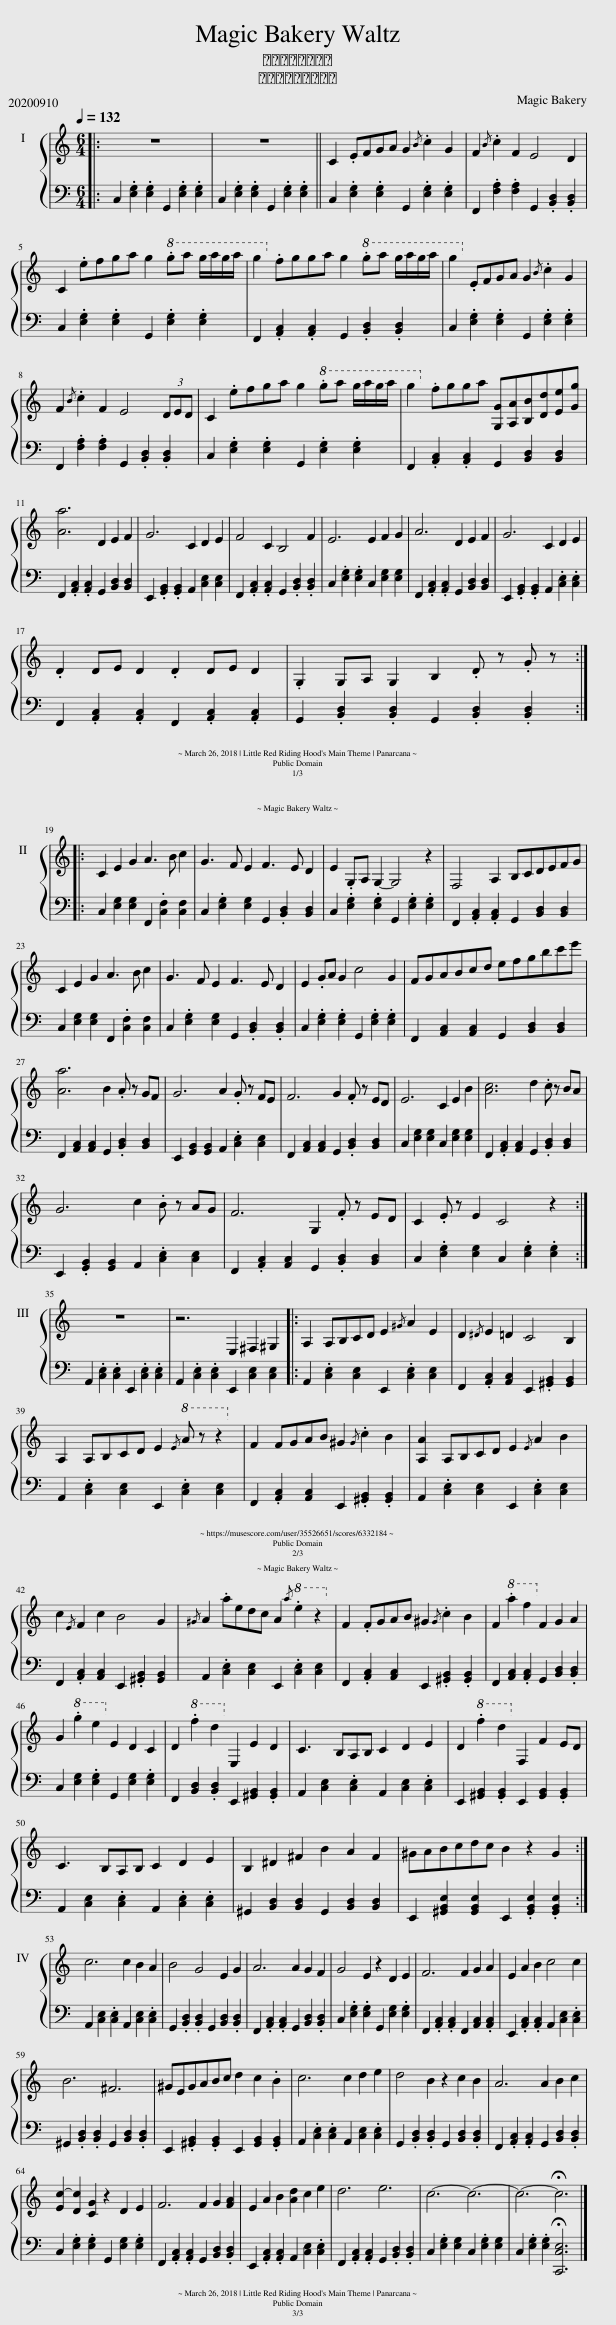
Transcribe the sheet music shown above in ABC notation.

X:1
%%score { 1 | 2 } { 3 | 4 }
L:1/8
Q:1/4=132
M:6/4
I:linebreak $
K:C
V:1 treble
V:2 bass
V:3 treble
V:4 bass
V:1
|: z12 | z12 || C2 .EFGA G2{/B} .c2 G2 | F2{/B} .c2 F2 E4 D2 |$ C2 .efga g2!8va(! .g'a' g'/a'/g'/a'/ | %5
 g'2!8va)! .fgga g2!8va(! .g'a' g'/a'/g'/a'/ | g'2!8va)! .EFGA G2{/B} .c2 G2 |$ F2{/B} .c2 F2 E4 (3DED | C2 .efga g2!8va(! .g'a' g'/a'/g'/a'/ | g'2!8va)! .fgga [G,G][A,A][B,B][Dd][Ee][Gg] |$ %10
 [Aa]6 D2 E2 F2 | G6 C2 D2 E2 | F4 C2 B,4 F2 | E6 E2 F2 G2 | A6 D2 E2 F2 | %15
 G6 C2 D2 E2 |$ .D2 DE D2 .D2 DE D2 | .G,2 G,A, G,2 B,2 .D z .G z ::$ C2 E2 G2 A3 B c2 | G3 F E2 F3 E D2 | %20
 E2 .G,A, G,2- G,4 z2 | F,4 A,2 B,CDEFG |$ C2 E2 G2 A3 B c2 | G3 F E2 F3 E D2 | E2 .GA G2 c4 G2 | %25
 FGABcd efgbc'e' |$ [Aa]6 B2 .A z GF | G6 A2 .G z FE | F6 G2 .F z ED | E6 C2 E2 B2 | %30
 [Ac]6 d2 .c z BA |$ G6 c2 .B z AG | F6 G,2 .F z ED | C2 .E z E2 C4 z2 :|$ z12 | %35
 z6 E,2 ^F,2 ^G,2 |: A,2 A,B,CD E2{/^G} A2 E2 | D2{/^D} E2 =D2 C4 B,2 |$ A,2 A,B,CD E2!8va(!{/e} a z z2!8va)! | F2 FGAB ^G2{/G} .c2 B2 | %40
 [A,A]2 A,B,CD E2{/E} A2 B2 |$ c2{/E} F2 c2 B4 G2 |{/^G} A2 .aedc A2!8va(!{/a'} .e'2 z2!8va)! | F2 .FGAB ^G2{/G} .c2 B2 | F2!8va(! .a'2 f'2!8va)! F2 G2 A2 |$ %45
 G2!8va(! .g'2 e'2!8va)! E2 D2 C2 | D2!8va(! .f'2 d'2!8va)! E,2 E2 D2 | C3 B,A,B, C2 D2 E2 | D2!8va(! .f'2 d'2!8va)! F,2 F2 ED |$ C3 B,A,B, C2 D2 E2 | %50
 B,2 ^D2 ^F2 B2 A2 F2 | ^GABcdc B2 z2 G2 :|$ c6 c2 B2 A2 | B4 G4 E2 G2 | A6 A2 G2 F2 | %55
 G4 E2 z2 D2 E2 | F6 F2 G2 A2 | E2 A2 B2 c4 c2 |$ B6 ^F6 | ^GEGABc d2 c2 .B2 | %60
 c6 c2 d2 e2 | d4 B2 z2 c2 B2 | A6 A2 B2 c2 |$ [Ec-]2 [Dc]2 [CG]2 z2 D2 E2 | F6 F2 G2 [FA]2 | %65
 E2 A2 B2 [Ad]2 c2 e2 | d6 e6 | c6- c6- | c6- !fermata!c6 |] %69
V:2
|: C,2 .[E,G,]2 .[E,G,]2 G,,2 .[E,G,]2 .[E,G,]2 | C,2 .[E,G,]2 .[E,G,]2 G,,2 .[E,G,]2 .[E,G,]2 || C,2 .[E,G,]2 .[E,G,]2 G,,2 .[E,G,]2 .[E,G,]2 | F,,2 .[F,A,]2 .[F,A,]2 G,,2 .[B,,D,]2 .[B,,D,]2 |$ C,2 .[E,G,]2 .[E,G,]2 G,,2 .[E,G,]2 .[E,G,]2 | %5
 F,,2 .[A,,C,]2 .[A,,C,]2 G,,2 .[B,,D,]2 .[B,,D,]2 | C,2 .[E,G,]2 .[E,G,]2 G,,2 .[E,G,]2 .[E,G,]2 |$ F,,2 .[F,A,]2 .[F,A,]2 G,,2 .[B,,D,]2 .[B,,D,]2 | C,2 .[E,G,]2 .[E,G,]2 G,,2 .[E,G,]2 .[E,G,]2 | F,,2 .[A,,C,]2 .[A,,C,]2 G,,2!ped! [B,,D,]2 [B,,D,]2!ped-up! |$ %10
 F,,2 .[A,,C,]2 .[A,,C,]2 G,,2!ped! [B,,D,]2 [B,,D,]2!ped-up! | E,,2 .[G,,B,,]2 .[G,,B,,]2 A,,2!ped! [C,E,]2 [C,E,]2!ped-up! | F,,2 .[A,,C,]2 .[A,,C,]2 G,,2 .[B,,D,]2 .[B,,D,]2 | C,2 .[E,G,]2 .[E,G,]2 C,2!ped! [E,G,]2 [E,G,]2!ped-up! | F,,2 .[A,,C,]2 .[A,,C,]2 G,,2!ped! [B,,D,]2 [B,,D,]2!ped-up! | %15
 E,,2 .[G,,B,,]2 .[G,,B,,]2 A,,2 .[C,E,]2 .[C,E,]2 |$ F,,2 .[A,,C,]2 .[A,,C,]2 F,,2 .[A,,C,]2 .[A,,C,]2 | G,,2 .[B,,D,]2 .[B,,D,]2 G,,2 .[B,,D,]2 .[B,,D,]2 ::$ C,2 [E,G,]2 [E,G,]2 F,,2 .[C,F,]2!ped! [C,F,]2 | C,2!ped-up! .[E,G,]2!ped! [E,G,]2 G,,2!ped-up! .[B,,D,]2 [B,,D,]2 | %20
 C,2 .[E,G,]2 .[E,G,]2 G,,2 .[E,G,]2 .[E,G,]2 | F,,2 .[A,,C,]2 .[A,,C,]2 G,,2!ped! [B,,D,]2 [B,,D,]2!ped-up! |$ C,2 [E,G,]2 [E,G,]2 F,,2 .[C,F,]2!ped! [C,F,]2 | C,2!ped-up! .[E,G,]2!ped! [E,G,]2 G,,2!ped-up! .[B,,D,]2 .[B,,D,]2 | C,2 .[E,G,]2 .[E,G,]2 G,,2 .[E,G,]2 .[E,G,]2 | %25
 F,,2!ped! [A,,C,]2 [A,,C,]2 G,,2 [B,,D,]2 [B,,D,]2!ped-up! |$ F,,2 [A,,C,]2 [A,,C,]2 G,,2 .[B,,D,]2 [B,,D,]2 | E,,2 [G,,B,,]2 [G,,B,,]2 A,,2 .[C,E,]2 [C,E,]2 | F,,2 [A,,C,]2 [A,,C,]2 G,,2 .[B,,D,]2 [B,,D,]2 | C,2 [E,G,]2 [E,G,]2 C,2 [E,G,]2 [E,G,]2 | %30
 F,,2 .[A,,C,]2 [A,,C,]2 G,,2 .[B,,D,]2 [B,,D,]2 |$ E,,2 .[G,,B,,]2 [G,,B,,]2 A,,2 .[C,E,]2 [C,E,]2 | F,,2 .[A,,C,]2 [A,,C,]2 G,,2 .[B,,D,]2 [B,,D,]2 | C,2 .[E,G,]2 [E,G,]2 C,2 .[E,G,]2 .[E,G,]2 :|$ A,,2 .[C,E,]2 .[C,E,]2 E,,2 .[C,E,]2 .[C,E,]2 | %35
 A,,2 .[C,E,]2 .[C,E,]2 E,,2 [C,E,]2 [C,E,]2 |: A,,2 .[C,E,]2 [C,E,]2 E,,2 .[C,E,]2 [C,E,]2 | F,,2 .[A,,C,]2 [A,,C,]2 E,,2 .[^G,,B,,]2 [G,,B,,]2 |$ A,,2 .[C,E,]2 [C,E,]2 E,,2 .[C,E,]2 [C,E,]2 | F,,2 .[A,,C,]2 [A,,C,]2 E,,2 .[^G,,B,,]2 .[G,,B,,]2 | %40
 A,,2 .[C,E,]2 [C,E,]2 E,,2 .[C,E,]2 [C,E,]2 |$ F,,2 .[A,,C,]2 [A,,C,]2 E,,2 .[^G,,B,,]2 [G,,B,,]2 | A,,2 .[C,E,]2 [C,E,]2 E,,2 .[C,E,]2 [C,E,]2 | F,,2 .[A,,C,]2 [A,,C,]2 E,,2 .[^G,,B,,]2 .[G,,B,,]2 | F,,2 [A,,C,]2 .[A,,C,]2 G,,2 [B,,D,]2 .[B,,D,]2 |$ %45
 C,2 [E,G,]2 .[E,G,]2 G,,2 [E,G,]2 .[E,G,]2 | F,,2 [B,,D,]2 .[B,,D,]2 E,,2 [^G,,B,,]2 .[G,,B,,]2 | A,,2 [C,E,]2 .[C,E,]2 A,,2 [C,E,]2 .[C,E,]2 | E,,2 [^G,,B,,]2 .[G,,B,,]2 E,,2 [G,,B,,]2 .[G,,B,,]2 |$ A,,2 [C,E,]2 .[C,E,]2 A,,2 .[C,E,]2 .[C,E,]2 | %50
 ^G,,2!ped! [B,,D,]2 [B,,D,]2 G,,2 [B,,D,]2 [B,,D,]2!ped-up! | E,,2!ped! [^G,,B,,E,]2 [G,,B,,E,]2 E,,2 .[G,,B,,E,]2!ped-up! .[G,,B,,E,]2 :|$ A,,2 [C,E,]2 .[C,E,]2 A,,2 [C,E,]2 .[C,E,]2 | G,,2 .[B,,D,]2 .[B,,D,]2 G,,2 [B,,D,]2 .[B,,D,]2 | F,,2 .[A,,C,]2 .[A,,C,]2 G,,2 [B,,D,]2 .[B,,D,]2 | %55
 C,2 .[E,G,]2 .[E,G,]2 G,,2 [E,G,]2 .[E,G,]2 | F,,2 .[A,,C,]2 .[A,,C,]2 F,,2 [A,,C,]2 .[A,,C,]2 | E,,2 .[A,,C,]2 .[A,,C,]2 A,,2 [C,E,]2 .[C,E,]2 |$ ^G,,2 .[B,,D,]2 .[B,,D,]2 G,,2 [B,,D,]2 .[B,,D,]2 | E,,2!ped! .[^G,,B,,]2 .[G,,B,,]2 E,,2 [G,,B,,]2!ped-up! .[G,,B,,]2 | %60
 A,,2 .[C,E,]2 .[C,E,]2 A,,2 [C,E,]2 .[C,E,]2 | G,,2 .[B,,D,]2 .[B,,D,]2 G,,2 [B,,D,]2 .[B,,D,]2 | F,,2 .[A,,C,]2 .[A,,C,]2 G,,2 [B,,D,]2 .[B,,D,]2 |$ C,2 .[E,G,]2 .[E,G,]2 G,,2 [E,G,]2 .[E,G,]2 | F,,2 .[A,,C,]2 .[A,,C,]2 G,,2 [B,,D,]2 .[B,,D,]2 | %65
 E,,2 .[A,,C,]2 .[A,,C,]2 A,,2 [C,E,]2 .[C,E,]2 | F,,2 .[A,,C,]2 .[A,,C,]2 G,,2 .[B,,D,]2 .[B,,D,]2 | C,2 .[E,G,]2 [E,G,]2 C,2 .[E,G,]2 [E,G,]2 | C,2 .[E,G,]2 .[E,G,]2 !fermata![C,,C,E,]6 |] %69
V:3
|: z12 | z12 || z8 !arpeggio!.[Bc]/ z z/ z2 | z2 !arpeggio!.[Bc]/ z z/ z8 |$ z12 | %5
 z12 | z8 !arpeggio!.[Bc]/ z z/ z2 |$ z2 !arpeggio!.[Bc]/ z z/ z8 | z12 | z12 |$ %10
 z12 | z12 | z12 | z12 | z12 | %15
 z12 |$ z12 | z12 ::$ x12 | z12 | %20
 z12 | z12 |$ z12 | z12 | z12 | %25
 z12 |$ z12 | z12 | z12 | z12 | %30
 z12 |$ z12 | z12 | z12 :|$ z12 | %35
 z12 |: z8 !arpeggio![^GA]/ z z/ z2 | z2 !arpeggio![^DE]/ z z/ z2 z2 z4 |$ z8!8va)!!8va(! !arpeggio![EA]/ z2 z z/ | z8 !arpeggio![^Gc]/ z z/ z2 | %40
 z8 !arpeggio![EA]/ z z/ z2 |$ z2 !arpeggio![EF]/ z z/ z4 z4 | !arpeggio![^GA]2 z2 z2 z2!8va(! !arpeggio![e'a']/!8va)! z2 z z/ | z8 !arpeggio![^Gc]/ z z/ z2 | z12 |$ %45
 z12 | z12 | z12 | z12 |$ z12 | %50
 z12 | z12 :|$ z12 | z12 | z12 | %55
 z12 | z12 | z12 |$ z12 | z12 | %60
 z12 | z12 | z12 |$ z12 | z12 | %65
 z12 | z12 | z12 | z12 |] %69
V:4
|: C,2 .[E,G,]/ z/ z .[E,G,]/ z z/ G,,2 .[E,G,]/ z z/ .[E,G,]/ z z/ | x12 || C,2 .[E,G,]/ z/ z .[E,G,]/ z z/ G,,2 .[E,G,]/ z z/ .[E,G,]/ z z/ | F,,2 .[F,A,]/ z z/ .[F,A,]/ z z/ G,,2 .[B,,D,]/ z z/ .[B,,D,]/ z z/ |$ C,2 .[E,G,]/ z z/ .[E,G,]/ z z/ G,,2 .[E,G,]/ z z/ .[E,G,]/ z z/ | %5
 F,,2 .[A,,C,]/ z z/ .[A,,C,]/ z z/ G,,2 .[B,,D,]/ z z/ .[B,,D,]/ z z/ | C,2 .[E,G,]/ z z/ .[E,G,]/ z z/ G,,2 .[E,G,]/ z z/ .[E,G,]/ z z/ |$ F,,2 .[F,A,]/ z z/ .[F,A,]/ z z/ G,,2 .[B,,D,]/ z z/ .[B,,D,]/ z/ z | C,2 .[E,G,]/ z z/ .[E,G,]/ z/ z G,,2 .[E,G,]/ z z/ .[E,G,]/ z/ z | F,,2 .[A,,C,]/ z z/ .[A,,C,]/ z/ z G,,2 [B,,D,]2 [B,,D,]2 |$ %10
 F,,2 .[A,,C,]/ z z/ .[A,,C,]/ z/ z G,,2 [B,,D,]2 [B,,D,]2 | E,,2 .[G,,B,,]/ z z/ .[G,,B,,]/ z/ z A,,2!ped! [C,E,]2 [C,E,]2!ped-up! | F,,2 .[A,,C,]/ z z/ .[A,,C,]/ z/ z G,,2 .[B,,D,]/ z z/ .[B,,D,]/ z/ z | C,2 .[E,G,]/ z z/ .[E,G,]/ z/ z C,2!ped! [E,G,]2 [E,G,]2!ped-up! | F,,2 .[A,,C,]/ z z/ .[A,,C,]/ z/ z G,,2!ped! [B,,D,]2 [B,,D,]2!ped-up! | %15
 E,,2 .[G,,B,,]/ z z/ .[G,,B,,]/ z/ z A,,2 .[C,E,]/ z z/ .[C,E,]/ z/ z |$ F,,2 .[A,,C,]/ z/ z .[A,,C,]/ z/ z F,,2 .[A,,C,]/ z/ z .[A,,C,]/ z/ z | G,,2 .[B,,D,]/ z/ z .[B,,D,]/ z/ z G,,2 .[B,,D,]/ z z/ .[B,,D,]/ z z/ ::$ C,2 [E,G,]2 [E,G,]2 F,,2 .[C,F,]/ z z/!ped! [C,F,]2 | C,2!ped-up! .[E,G,]/ z z/!ped! [E,G,]2 G,,2!ped-up! .[B,,D,]/ z z/ [B,,D,]2 | %20
 C,2 .[E,G,]/ z z/ .[E,G,]/ z/ z G,,2 .[E,G,]/ z z/ .[E,G,]/ z/ z | F,,2 .[A,,C,]/ z z/ .[A,,C,]/ z/ z G,,2!ped! [B,,D,]2 [B,,D,]2!ped-up! |$ C,2 [E,G,]2 [E,G,]2 F,,2 .[C,F,]/ z z/!ped! [C,F,]2 | C,2!ped-up! .[E,G,]/ z z/!ped! [E,G,]2 G,,2!ped-up! .[B,,D,]/ z z/ .[B,,D,]/ z/ z | C,2 .[E,G,]/ z z/ .[E,G,]/ z/ z G,,2 .[E,G,]/ z z/ .[E,G,]/ z/ z | %25
 F,,2!ped! [A,,C,]2 [A,,C,]2 G,,2 [B,,D,]2 [B,,D,]2!ped-up! |$ F,,2 [A,,C,]2 [A,,C,]2 G,,2 .[B,,D,]/ z z/ [B,,D,]2 | E,,2 [G,,B,,]2 [G,,B,,]2 A,,2 .[C,E,]/ z z/ [C,E,]2 | F,,2 [A,,C,]2 [A,,C,]2 G,,2 .[B,,D,]/ z z/ [B,,D,]2 | C,2 [E,G,]2 [E,G,]2 C,2 [E,G,]2 [E,G,]2 | %30
 F,,2 .[A,,C,]/ z/ z [A,,C,]2 G,,2 .[B,,D,]/ z z/ [B,,D,]2 |$ E,,2 .[G,,B,,]/ z/ z [G,,B,,]2 A,,2 .[C,E,]/ z z/ [C,E,]2 | F,,2 .[A,,C,]/ z/ z [A,,C,]2 G,,2 .[B,,D,]/ z z/ [B,,D,]2 | C,2 .[E,G,]/ z/ z [E,G,]2 C,2 .[E,G,]/ z z/ .[E,G,]/ z/ z :|$ A,,2 .[C,E,]/ z z/ .[C,E,]/ z/ z E,,2 .[C,E,]/ z z/ .[C,E,]/ z/ z | %35
 A,,2 .[C,E,]/ z z/ .[C,E,]/ z/ z E,,2!ped! [C,E,]2 [C,E,]2!ped-up! |: A,,2 .[C,E,]/ z/ z [C,E,]2 E,,2 .[C,E,]/ z z/ [C,E,]2 | F,,2 .[A,,C,]/ z z/ [A,,C,]2 E,,2 .[^G,,B,,]/ z/ z [G,,B,,]2 |$ A,,2 .[C,E,]/ z/ z [C,E,]2 E,,2 .[C,E,]/ z z/ [C,E,]2 | F,,2 .[A,,C,]/ z/ z [A,,C,]2 E,,2 .[^G,,B,,]/ z z/ .[G,,B,,]/ z/ z | %40
 A,,2 .[C,E,]/ z/ z [C,E,]2 E,,2 .[C,E,]/ z z/ [C,E,]2 |$ F,,2 .[A,,C,]/ z z/ [A,,C,]2 E,,2 .[^G,,B,,]/ z z/ [G,,B,,]2 | A,,2 .[C,E,]/ z/ z [C,E,]2 E,,2 .[C,E,]/ z z/ [C,E,]2 | F,,2 .[A,,C,]/ z/ z [A,,C,]2 E,,2 .[^G,,B,,]/ z z/ .[G,,B,,]/ z/ z | F,,2 [A,,C,]2 .[A,,C,]/ z/ z G,,2 [B,,D,]2 .[B,,D,]/ z/ z |$ %45
 C,2 [E,G,]2 .[E,G,]/ z/ z G,,2 [E,G,]2 .[E,G,]/ z/ z | F,,2 [B,,D,]2 .[B,,D,]/ z/ z E,,2 [^G,,B,,]2 .[G,,B,,]/ z/ z | A,,2 [C,E,]2 .[C,E,]/ z/ z A,,2 [C,E,]2 .[C,E,]/ z/ z | E,,2 [^G,,B,,]2 .[G,,B,,]/ z/ z E,,2 [G,,B,,]2 .[G,,B,,]/ z/ z |$ A,,2 [C,E,]2 .[C,E,]/ z/ z A,,2 .[C,E,]/ z z/ .[C,E,]/ z/ z | %50
 ^G,,2 [B,,D,]2 [B,,D,]2 G,,2 [B,,D,]2 [B,,D,]2 | E,,2 [^G,,B,,E,]2 [G,,B,,E,]2 E,,2 .[G,,B,,E,]/ z/ z .[G,,B,,E,]/ z/ z :|$ A,,2 .[C,E,]/ z z/ .[C,E,]/ z/ z A,,2 [C,E,]2 .[C,E,]/ z/ z | G,,2 .[B,,D,]/ z z/ .[B,,D,]/ z/ z G,,2 [B,,D,]2 .[B,,D,]/ z/ z | F,,2 [A,,C,]/ z z/ [A,,C,]/ z/ z G,,2 [B,,D,]2 .[B,,D,]/ z/ z | %55
 C,2 .[E,G,]/ z z/ .[E,G,]/ z/ z G,,2 [E,G,]2 .[E,G,]/ z/ z | F,,2 .[A,,C,]/ z z/ .[A,,C,]/ z/ z F,,2 [A,,C,]2 .[A,,C,]/ z/ z | E,,2 .[A,,C,]/ z/ z .[A,,C,]/ z/ z A,,2 [C,E,]2 .[C,E,]/ z/ z |$ ^G,,2 .[B,,D,]/ z z/ .[B,,D,]/ z/ z G,,2 [B,,D,]2 .[B,,D,]/ z/ z | E,,2 .[^G,,B,,]/ z/ z .[G,,B,,]/ z/ z E,,2 [G,,B,,]2 .[G,,B,,]/ z/ z | %60
 A,,2 .[C,E,]/ z/ z .[C,E,]/ z/ z A,,2 [C,E,]2 .[C,E,]/ z/ z | G,,2 .[B,,D,]/ z z/ .[B,,D,]/ z/ z G,,2 [B,,D,]2 .[B,,D,]/ z/ z | F,,2 .[A,,C,]/ z z/ .[A,,C,]/ z/ z G,,2 [B,,D,]2 .[B,,D,]/ z/ z |$ C,2 .[E,G,]/ z/ z .[E,G,]/ z/ z G,,2 [E,G,]2 .[E,G,]/ z/ z | F,,2 .[A,,C,]/ z z/ .[A,,C,]/ z/ z G,,2 [B,,D,]2 .[B,,D,]/ z/ z | %65
 E,,2 .[A,,C,]/ z z/ .[A,,C,]/ z/ z A,,2 [C,E,]2 .[C,E,]/ z/ z | F,,2 .[A,,C,]/ z z/ .[A,,C,]/ z/ z G,,2 .[B,,D,]/ z/ z .[B,,D,]/ z/ z | C,2 .[E,G,]/ z z/ [E,G,]2 C,2 .[E,G,]/ z z/ [E,G,]2 | C,2 .[E,G,]/ z z/ .[E,G,]/ z/ z !fermata![C,,C,E,]6 |] %69
